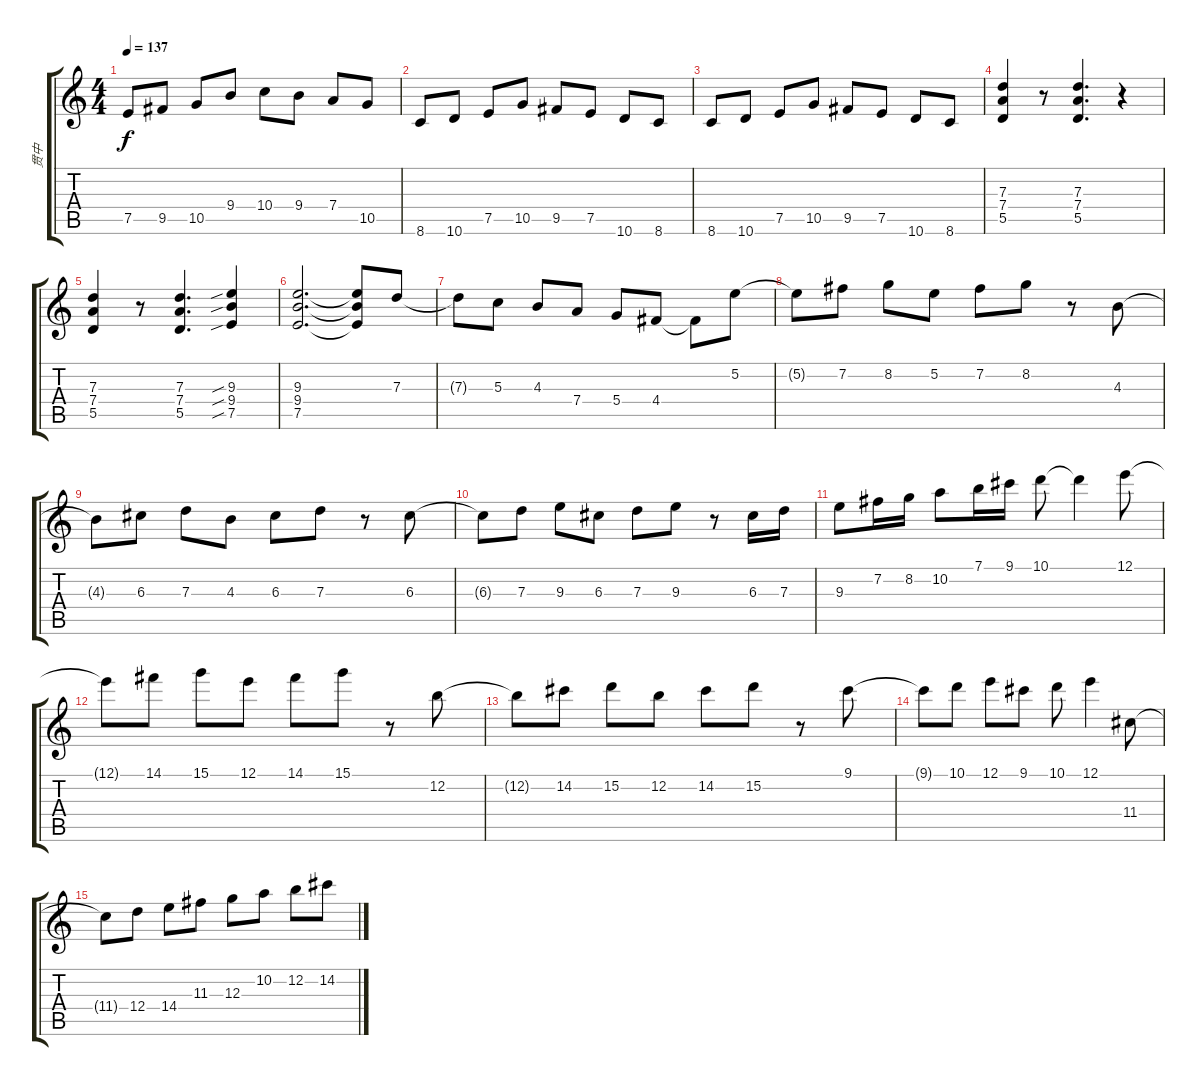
\track ("贯中" "贯中") {instrument overdrivenguitar}
\staff {score tabs}
\tuning (E4 B3 G3 D3 A2 E2) {hide}
\ts (4 4)
\tempo 137
\clef g2
\ks c
7.5.8{dy f} 9.5.8 10.5.8 9.4.8 10.4.8 9.4.8 7.4.8 10.5.8 |
8.6.8 10.6.8 7.5.8 10.5.8 9.5.8 7.5.8 10.6.8 8.6.8 |
8.6.8 10.6.8 7.5.8 10.5.8 9.5.8 7.5.8 10.6.8 8.6.8 |
(7.3 7.4 5.5).4 r.8 (7.3 7.4 5.5).4{d} r.4 |
(7.3 7.4 5.5).4 r.8 (7.3 7.4 5.5).4{d} (9.3{sib} 9.4{sib} 7.5{sib}).4 |
(9.3 9.4 7.5).2{d} (9.3{t} 9.4{t} 7.5{t}).8 7.3.8 |
7.3{t}.8 5.3.8 4.3.8 7.4.8 5.4.8 4.4.8 4.4{t}.8 5.2.8 |
5.2{t}.8 7.2.8 8.2.8 5.2.8 7.2.8 8.2.8 r.8 4.3.8 |
4.3{t}.8 6.3.8 7.3.8 4.3.8 6.3.8 7.3.8 r.8 6.3.8 |
6.3{t}.8 7.3.8 9.3.8 6.3.8 7.3.8 9.3.8 r.8 6.3.16 7.3.16 |
9.3.8 7.2.16 8.2.16 10.2.8 7.1.16 9.1.16 10.1.8 10.1{t}.4 12.1.8 |
12.1{t}.8 14.1.8 15.1.8 12.1.8 14.1.8 15.1.8 r.8 12.2.8 |
12.2{t}.8 14.2.8 15.2.8 12.2.8 14.2.8 15.2.8 r.8 9.1.8 |
9.1{t}.8 10.1.8 12.1.8 9.1.8 10.1.8 12.1.4 11.4.8 |
11.4{t}.8 12.4.8 14.4.8 11.3.8 12.3.8 10.2.8 12.2.8 14.2.8
